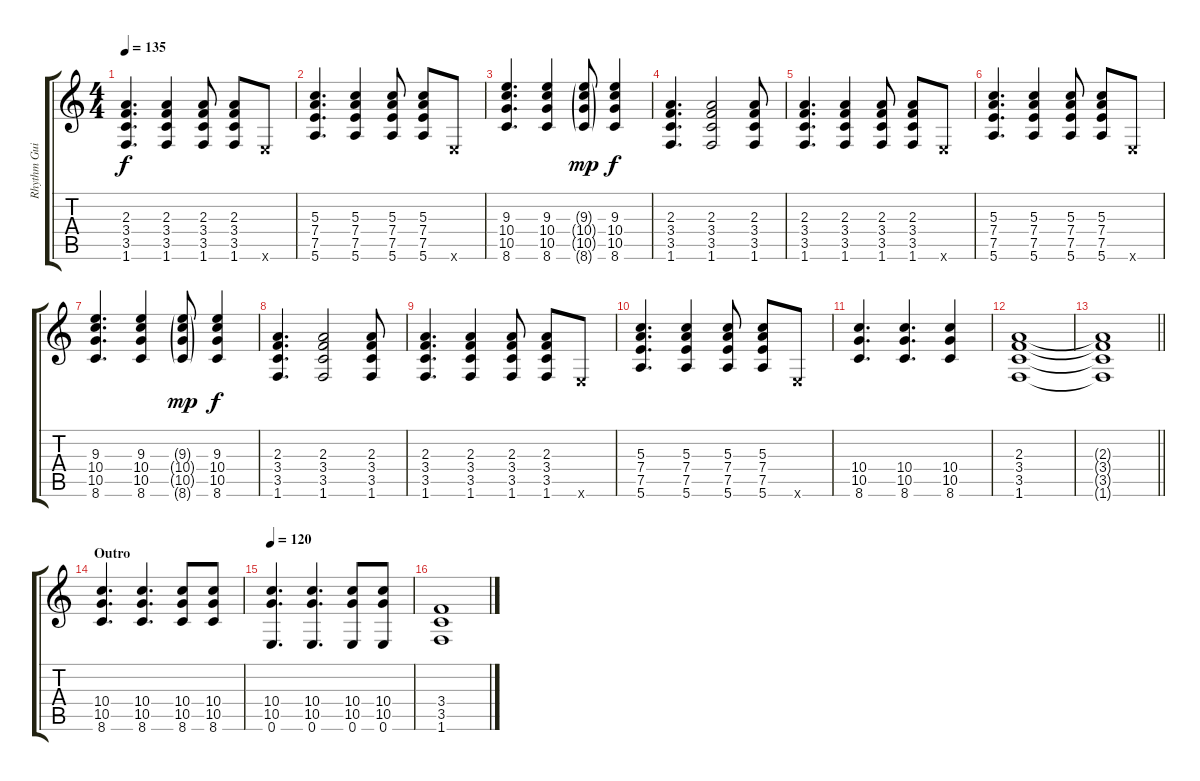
\track ("Rhythm Guitar" "Rhythm Gui") {instrument overdrivenguitar}
\staff {score tabs}
\tuning (E4 B3 G3 D3 A2 E2) {hide}
\ts (4 4)
\tempo 135
\clef g2
\ks c
(2.3 3.4 3.5 1.6).4{d dy f} (2.3 3.4 3.5 1.6).4 (2.3 3.4 3.5 1.6).8 (2.3 3.4 3.5 1.6).8 0.6{x}.8 |
(5.3 7.4 7.5 5.6).4{d} (5.3 7.4 7.5 5.6).4 (5.3 7.4 7.5 5.6).8 (5.3 7.4 7.5 5.6).8 0.6{x}.8 |
(9.3 10.4 10.5 8.6).4{d} (9.3 10.4 10.5 8.6).4 (9.3{g} 10.4{g} 10.5{g} 8.6{g}).8{dy mp} (9.3 10.4 10.5 8.6).4{dy f} |
(2.3 3.4 3.5 1.6).4{d} (2.3 3.4 3.5 1.6).2 (2.3 3.4 3.5 1.6).8 |
(2.3 3.4 3.5 1.6).4{d} (2.3 3.4 3.5 1.6).4 (2.3 3.4 3.5 1.6).8 (2.3 3.4 3.5 1.6).8 0.6{x}.8 |
(5.3 7.4 7.5 5.6).4{d} (5.3 7.4 7.5 5.6).4 (5.3 7.4 7.5 5.6).8 (5.3 7.4 7.5 5.6).8 0.6{x}.8 |
(9.3 10.4 10.5 8.6).4{d} (9.3 10.4 10.5 8.6).4 (9.3{g} 10.4{g} 10.5{g} 8.6{g}).8{dy mp} (9.3 10.4 10.5 8.6).4{dy f} |
(2.3 3.4 3.5 1.6).4{d} (2.3 3.4 3.5 1.6).2 (2.3 3.4 3.5 1.6).8 |
(2.3 3.4 3.5 1.6).4{d} (2.3 3.4 3.5 1.6).4 (2.3 3.4 3.5 1.6).8 (2.3 3.4 3.5 1.6).8 0.6{x}.8 |
(5.3 7.4 7.5 5.6).4{d} (5.3 7.4 7.5 5.6).4 (5.3 7.4 7.5 5.6).8 (5.3 7.4 7.5 5.6).8 0.6{x}.8 |
(10.4 10.5 8.6).4{d} (10.4 10.5 8.6).4{d} (10.4 10.5 8.6).4 |
(2.3 3.4 3.5 1.6).1 |
\barLineRight lightlight
(2.3{t} 3.4{t} 3.5{t} 1.6{t}).1 |
\section ("" "Outro")
(10.4 10.5 8.6).4{d volume 11} (10.4 10.5 8.6).4{d} (10.4 10.5 8.6).8 (10.4 10.5 8.6).8 |
\tempo 120
(10.4 10.5 0.6).4{d} (10.4 10.5 0.6).4{d} (10.4 10.5 0.6).8 (10.4 10.5 0.6).8 |
(3.4 3.5 1.6).1{volume 2}
